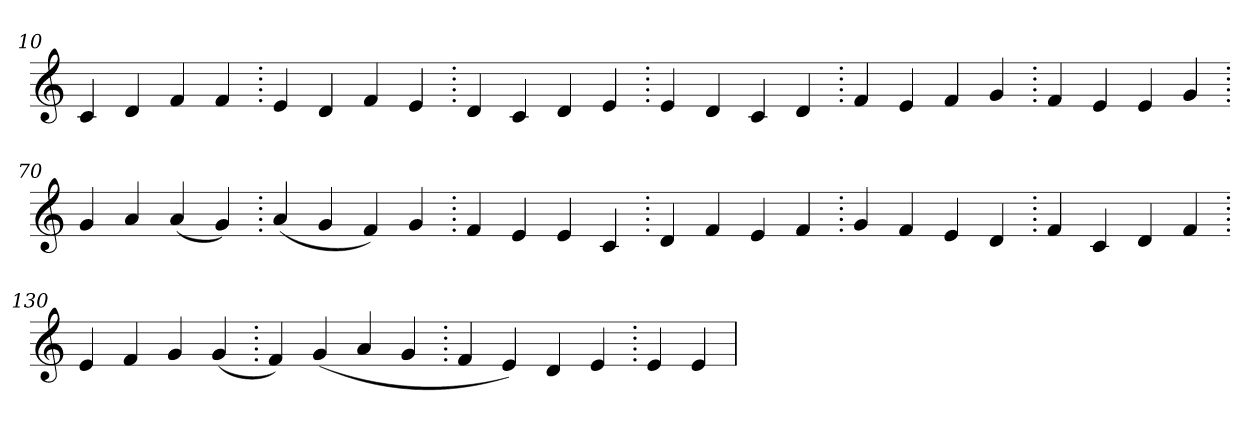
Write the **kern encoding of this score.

**kern
*part1
*staff1
*clefG2
=10.
4c
4d
4f
4f
=20.
4e
4d
4f
4e
=30.
4d
4c
4d
4e
=40.
4e
4d
4c
4d
=50.
4f
4e
4f
4g
=60.
4f
4e
4e
4g
=70.
4g
4a
(>4a
4g)
=80.
(>4a
4g
4f)
4g
=90.
4f
4e
4e
4c
=100.
4d
4f
4e
4f
=110.
4g
4f
4e
4d
=120.
4f
4c
4d
4f
=130.
4e
4f
4g
(>4g
=140.
4f)
(>4g
4a
4g
=150.
4f
4e)
4d
4e
=160.
4e
4e
=
*-
